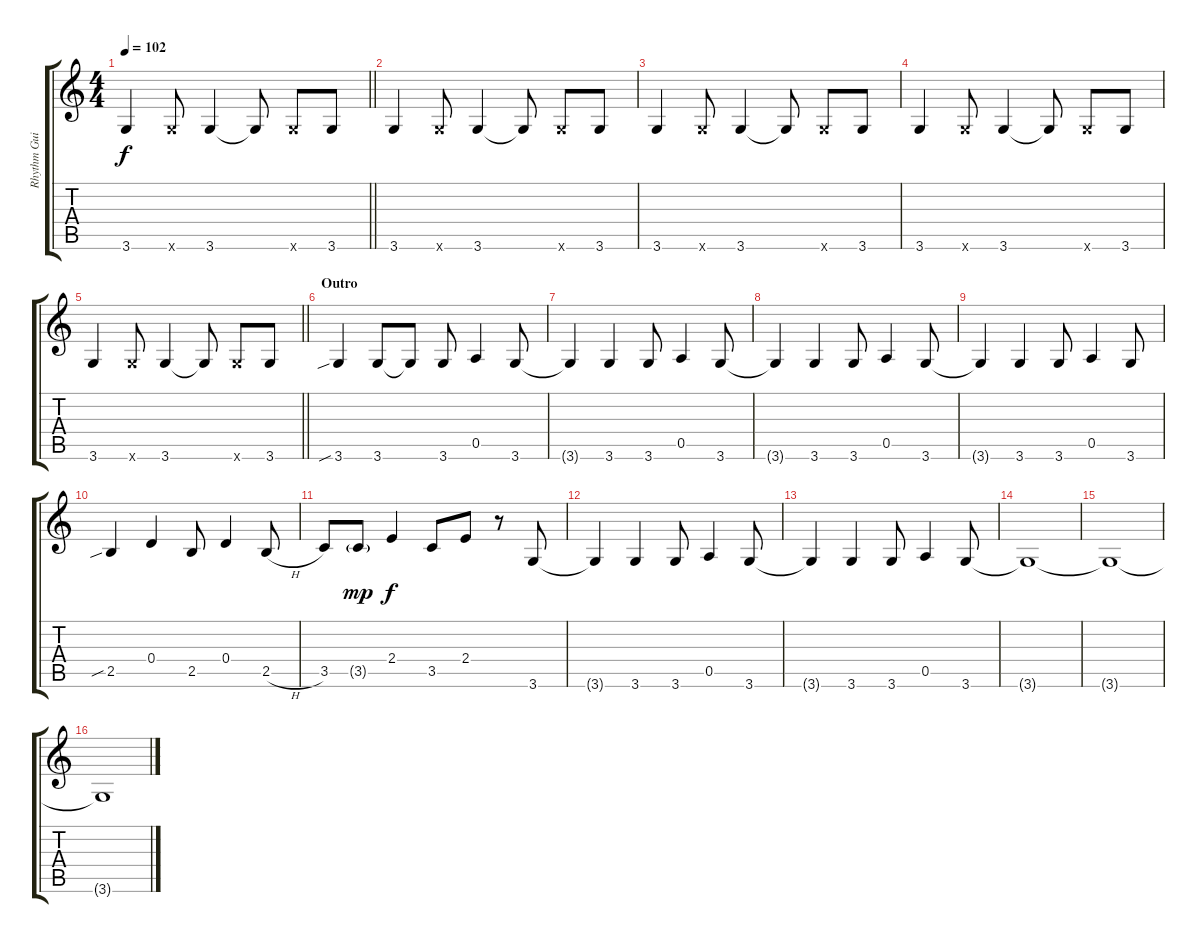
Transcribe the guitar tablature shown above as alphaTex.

\track ("Rhythm Guitar" "Rhythm Gui") {instrument electricguitarclean}
\staff {score tabs}
\tuning (E4 B3 G3 D3 A2 E2) {hide}
\ts (4 4)
\tempo 102
\clef g2
\barLineRight lightlight
\ks c
3.6.4{dy f} 3.6{x}.8 3.6.4 3.6{t}.8 3.6{x}.8 3.6.8 |
3.6.4 3.6{x}.8 3.6.4 3.6{t}.8 3.6{x}.8 3.6.8 |
3.6.4 3.6{x}.8 3.6.4 3.6{t}.8 3.6{x}.8 3.6.8 |
3.6.4 3.6{x}.8 3.6.4 3.6{t}.8 3.6{x}.8 3.6.8 |
\barLineRight lightlight
3.6.4 3.6{x}.8 3.6.4 3.6{t}.8 3.6{x}.8 3.6.8 |
\section ("" "Outro")
3.6{sib}.4 3.6.8 3.6{t}.8 3.6.8 0.5.4 3.6.8 |
3.6{t}.4 3.6.4 3.6.8 0.5.4 3.6.8 |
3.6{t}.4 3.6.4 3.6.8 0.5.4 3.6.8 |
3.6{t}.4 3.6.4 3.6.8 0.5.4 3.6.8 |
2.5{sib}.4 0.4.4 2.5.8 0.4.4 2.5{h}.8 |
3.5.8 3.5{g}.8{dy mp} 2.4.4{dy f} 3.5.8 2.4.8 r.8 3.6.8 |
3.6{t}.4 3.6.4 3.6.8 0.5.4 3.6.8 |
3.6{t}.4 3.6.4 3.6.8 0.5.4 3.6.8 |
3.6{t}.1 |
3.6{t}.1 |
3.6{t}.1{volume 0}
